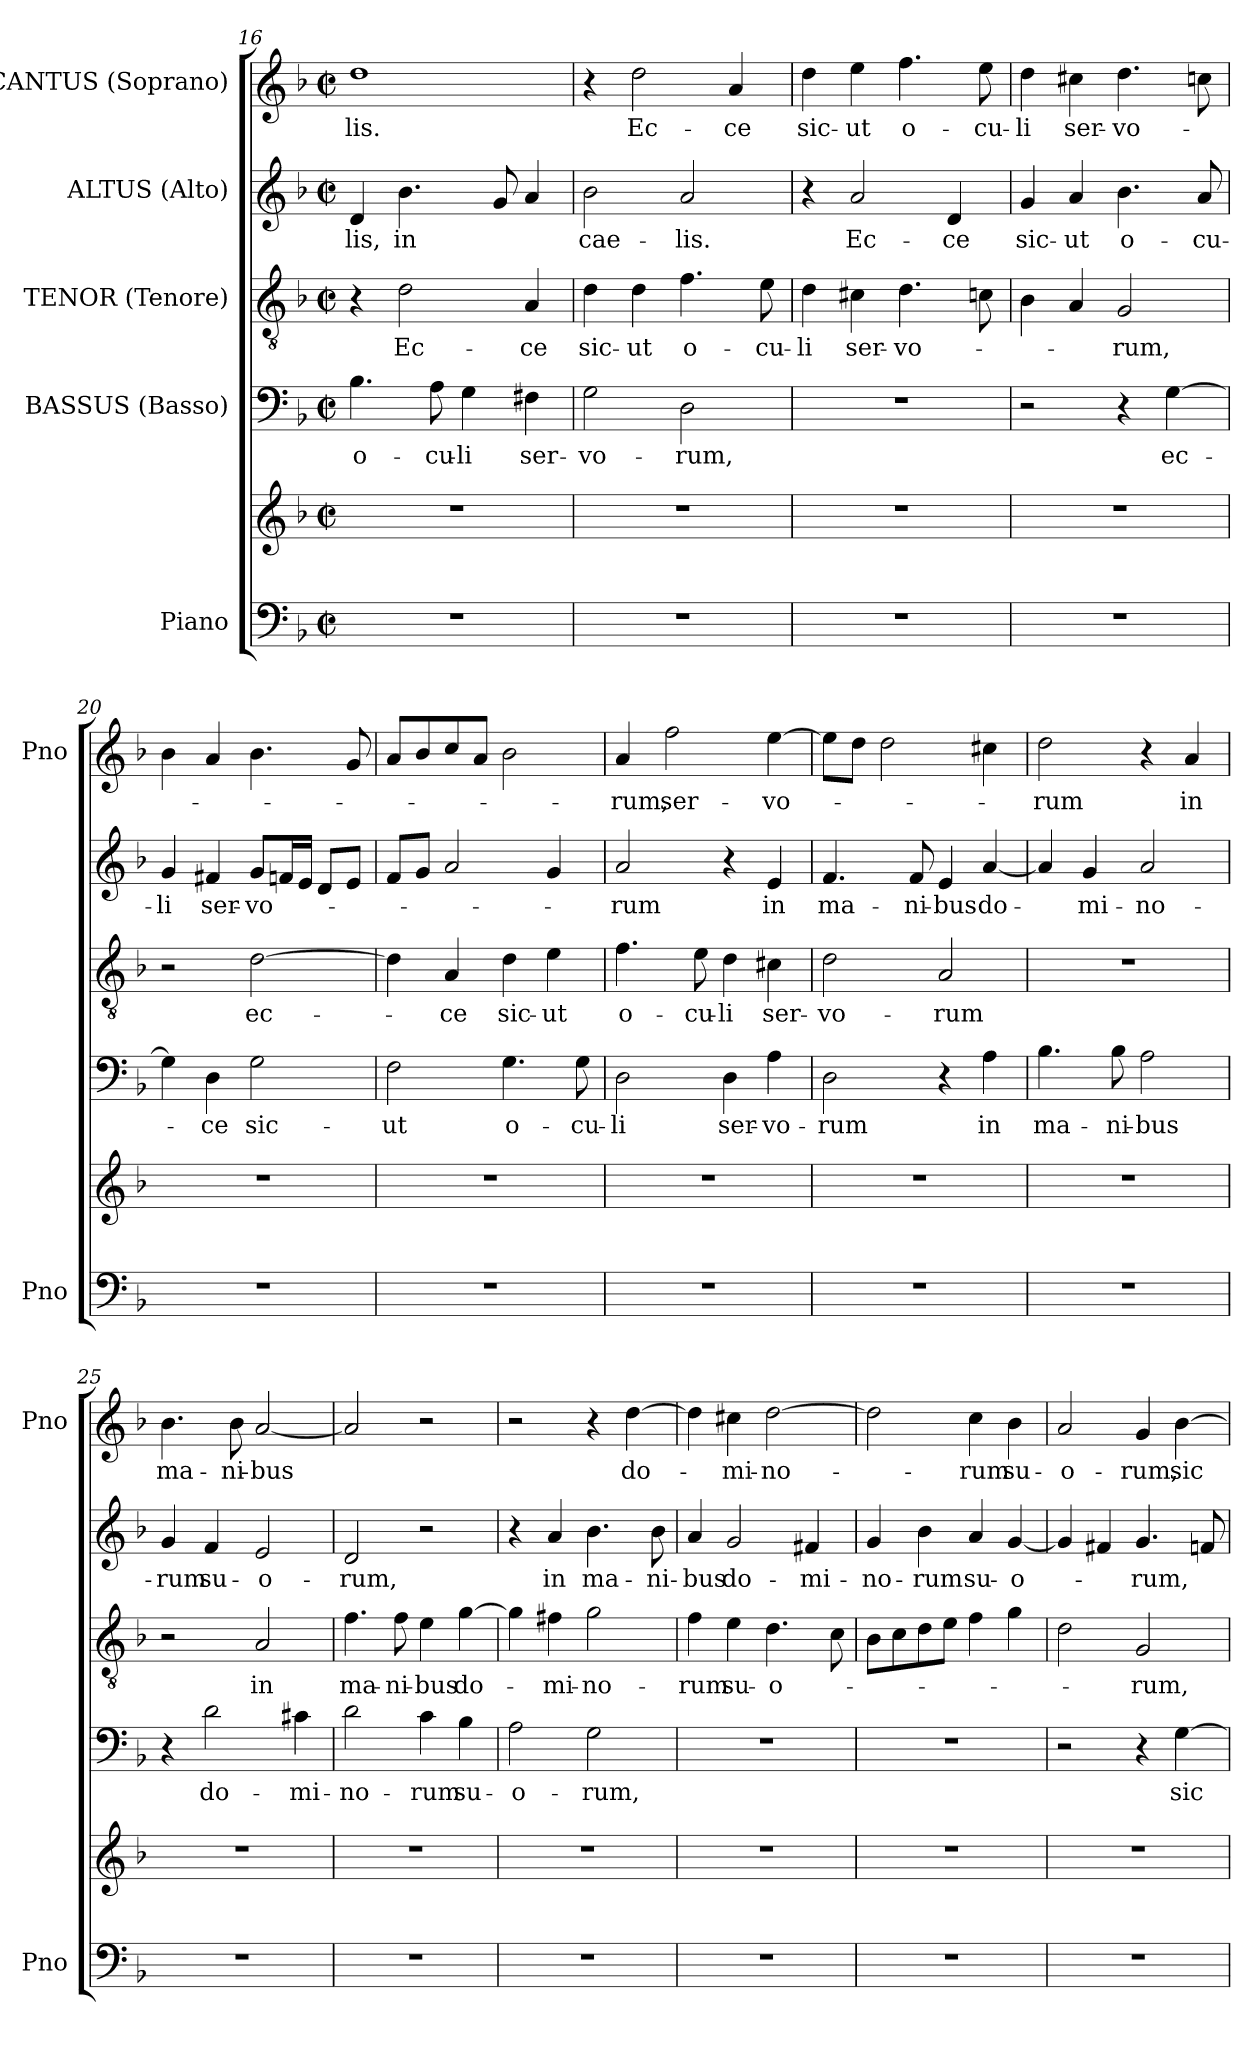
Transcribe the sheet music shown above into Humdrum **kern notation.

**kern	**kern	**kern	**text	**kern	**text	**kern	**text	**kern	**text
*part5	*part5	*part4	*part4	*part3	*part3	*part2	*part2	*part1	*part1
*staff6	*staff5	*staff4	*staff4	*staff3	*staff3	*staff2	*staff2	*staff1	*staff1
*I"Piano	*	*I"BASSUS (Basso)	*	*I"TENOR (Tenore)	*	*I"ALTUS (Alto)	*	*I"CANTUS (Soprano)	*
*I'Pno	*	*	*	*	*	*	*	*I'Pno	*
*clefF4	*clefG2	*clefF4	*	*clefGv2	*	*clefG2	*	*clefG2	*
*k[b-]	*k[b-]	*k[b-]	*	*k[b-]	*	*k[b-]	*	*k[b-]	*
*F:	*F:	*F:	*	*F:	*	*F:	*	*F:	*
*M2/2	*M2/2	*M2/2	*	*M2/2	*	*M2/2	*	*M2/2	*
*met(c|)	*met(c|)	*met(c|)	*	*met(c|)	*	*met(c|)	*	*met(c|)	*
=16	=16	=16	=16	=16	=16	=16	=16	=16	=16
1r	1r	4.B-\	o-	4r	.	4d/	-lis,	1dd	-lis.
.	.	.	.	2d\	Ec-	4.b-\	in	.	.
.	.	8A\	-cu-	.	.	.	.	.	.
.	.	4G\	-li	.	.	.	.	.	.
.	.	.	.	.	.	8g/	.	.	.
.	.	4F#X\	ser-	4A/	-ce	4a/	.	.	.
=17	=17	=17	=17	=17	=17	=17	=17	=17	=17
1r	1r	2G\	-vo-	4d\	sic-	2b-\	cae-	4r	.
.	.	.	.	4d\	-ut	.	.	2dd\	Ec-
.	.	2D\	-rum,	4.f\	o-	2a/	-lis.	.	.
.	.	.	.	.	.	.	.	4a/	-ce
.	.	.	.	8e\	-cu-	.	.	.	.
!!LO:PB:g=z
=18	=18	=18	=18	=18	=18	=18	=18	=18	=18
1r	1r	1r	.	4d\	-li	4r	.	4dd\	sic-
.	.	.	.	4c#X\	ser-	2a/	Ec-	4ee\	-ut
.	.	.	.	4.d\	-vo-	.	.	4.ff\	o-
.	.	.	.	.	.	4d/	-ce	.	.
.	.	.	.	8cn\	.	.	.	8ee\	-cu-
=19	=19	=19	=19	=19	=19	=19	=19	=19	=19
1r	1r	2r	.	4B-\	.	4g/	sic-	4dd\	-li
.	.	.	.	4A/	.	4a/	-ut	4cc#\	ser-
.	.	4r	.	2G/	-rum,	4.b-\	o-	4.dd\	-vo-
.	.	[4G\	ec-	.	.	.	.	.	.
.	.	.	.	.	.	8a/	-cu-	8cc\	.
=20	=20	=20	=20	=20	=20	=20	=20	=20	=20
1r	1r	4G\]	.	2r	.	4g/	-li	4b-\	.
.	.	4D\	-ce	.	.	4f#/	ser-	4a/	.
.	.	2G\	sic-	[2d\	ec-	8g/L	-vo-	4.b-\	.
.	.	.	.	.	.	16f/L	.	.	.
.	.	.	.	.	.	16e/JJ	.	.	.
.	.	.	.	.	.	8d/L	.	.	.
.	.	.	.	.	.	8e/J	.	8g/	.
=21	=21	=21	=21	=21	=21	=21	=21	=21	=21
1r	1r	2F\	-ut	4d\]	.	8f/L	.	8a/L	.
.	.	.	.	.	.	8g/J	.	8b-/	.
.	.	.	.	4A/	-ce	2a/	.	8cc/	.
.	.	.	.	.	.	.	.	8a/J	.
.	.	4.G\	o-	4d\	sic-	.	.	2b-\	.
.	.	.	.	4e\	-ut	4g/	.	.	.
.	.	8G\	-cu-	.	.	.	.	.	.
=22	=22	=22	=22	=22	=22	=22	=22	=22	=22
1r	1r	2D\	-li	4.f\	o-	2a/	-rum	4a/	-rum,
.	.	.	.	.	.	.	.	2ff\	ser-
.	.	.	.	8e\	-cu-	.	.	.	.
.	.	4D\	ser-	4d\	-li	4r	.	.	.
.	.	4A\	-vo-	4c#X\	ser-	4e/	in	[4ee\	-vo-
=23	=23	=23	=23	=23	=23	=23	=23	=23	=23
1r	1r	2D\	-rum	2d\	-vo-	4.f/	ma-	8ee\L]	.
.	.	.	.	.	.	.	.	8dd\J	.
.	.	.	.	.	.	.	.	2dd\	.
.	.	.	.	.	.	8f/	-ni-	.	.
.	.	4r	.	2A/	-rum	4e/	-bus	.	.
.	.	4A\	in	.	.	[4a/	do-	4cc#\	.
!!LO:LB:g=z
=24	=24	=24	=24	=24	=24	=24	=24	=24	=24
1r	1r	4.B-\	ma-	1r	.	4a/]	-­	2dd\	-rum
.	.	.	.	.	.	4g/	mi-	.	.
.	.	8B-\	-ni-	.	.	.	.	.	.
.	.	2A\	-bus	.	.	2a/	-no-	4r	.
.	.	.	.	.	.	.	.	4a/	in
=25	=25	=25	=25	=25	=25	=25	=25	=25	=25
1r	1r	4r	.	2r	.	4g/	-rum	4.b-\	ma-
.	.	2d\	do-	.	.	4f/	su-	.	.
.	.	.	.	.	.	.	.	8b-\	-ni-
.	.	.	.	2A/	in	2e/	-o-	[2a/	-bus
.	.	4c#\	-mi-	.	.	.	.	.	.
=26	=26	=26	=26	=26	=26	=26	=26	=26	=26
1r	1r	2d\	-no-	4.f\	ma-	2d/	-rum,	2a/]	.
.	.	.	.	8f\	-ni-	.	.	.	.
.	.	4c\	-rum	4e\	-bus	2r	.	2r	.
.	.	4B-\	su-	[4g\	do-	.	.	.	.
=27	=27	=27	=27	=27	=27	=27	=27	=27	=27
1r	1r	2A\	-o-	4g\]	.	4r	.	2r	.
.	.	.	.	4f#\	-mi-	4a/	in	.	.
.	.	2G\	-rum,	2g\	-no-	4.b-\	ma-	4r	.
.	.	.	.	.	.	.	.	[4dd\	do-
.	.	.	.	.	.	8b-\	-ni-	.	.
=28	=28	=28	=28	=28	=28	=28	=28	=28	=28
1r	1r	1r	.	4f\	-rum	4a/	-bus	4dd\]	.
.	.	.	.	4e\	su-	2g/	do-	4cc#\	-mi-
.	.	.	.	4.d\	-o-	.	.	[2dd\	-no-
.	.	.	.	.	.	4f#X/	-mi-	.	.
.	.	.	.	8c\	.	.	.	.	.
=29	=29	=29	=29	=29	=29	=29	=29	=29	=29
1r	1r	1r	.	8B-\L	.	4g/	-no-	2dd\]	.
.	.	.	.	8c\	.	.	.	.	.
.	.	.	.	8d\	.	4b-\	-rum	.	.
.	.	.	.	8e\J	.	.	.	.	.
.	.	.	.	4f\	.	4a/	su-	4cc\	-rum
.	.	.	.	4g\	.	[4g/	-o-	4b-\	su-
=30	=30	=30	=30	=30	=30	=30	=30	=30	=30
1r	1r	2r	.	2d\	.	4g/]	.	2a/	-o-
.	.	.	.	.	.	4f#X/	.	.	.
.	.	4r	.	2G/	-rum,	4.g/	-rum,	4g/	-rum,
.	.	[4G\	sic-	.	.	.	.	[4b-\	sic-
.	.	.	.	.	.	8f/	.	.	.
=	=	=	=	=	=	=	=	=	=
*-	*-	*-	*-	*-	*-	*-	*-	*-	*-
